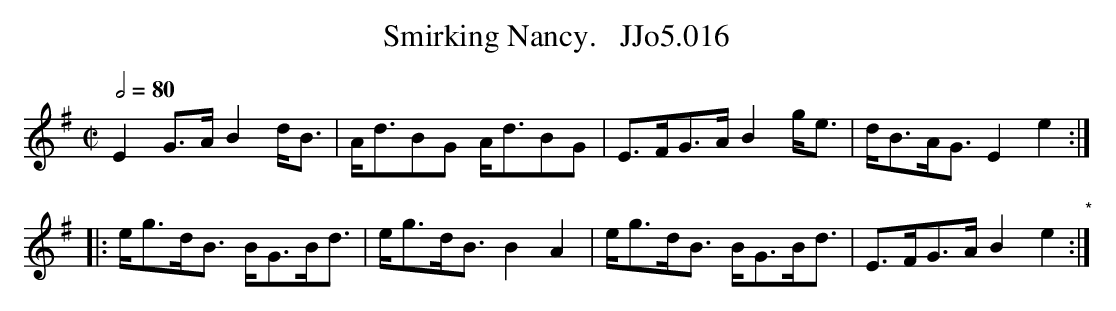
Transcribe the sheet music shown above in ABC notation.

X:1
T:Smirking Nancy.   JJo5.016
M:C|
L:1/8
Q:1/2=80
K:Em
E2 G>A B2 d<B|A<dBG A<dBG|E>FG>A B2 g<e|d<BA<G E2e2 :|
|: e<gd<B B<GB<d|e<gd<B B2A2| e<gd<B B<GB<d|E>FG>A B2e2 "*":|
